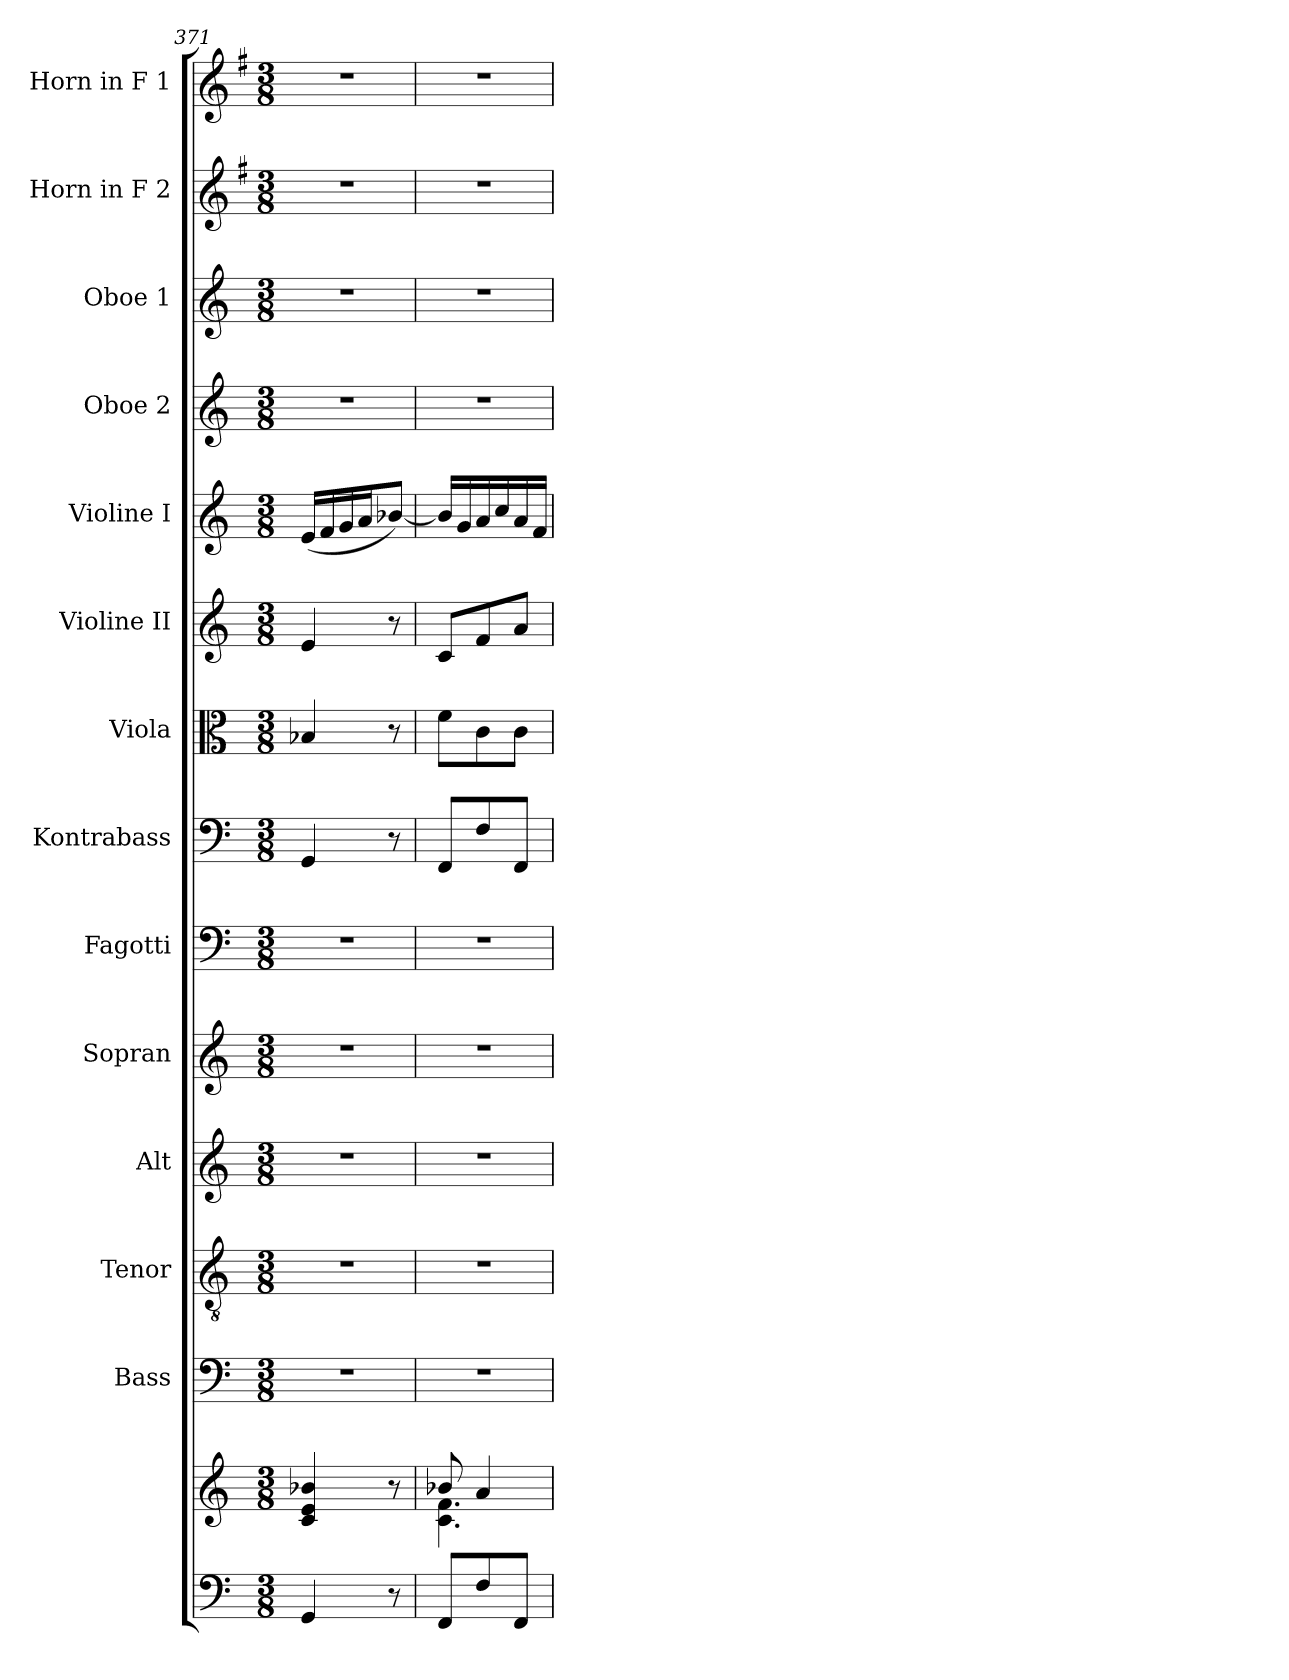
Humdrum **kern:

**kern	**kern	**kern	**kern	**kern	**kern	**kern	**kern	**kern	**kern	**kern	**kern	**kern	**kern	**kern
*part14	*part14	*part13	*part12	*part11	*part10	*part9	*part8	*part7	*part6	*part5	*part4	*part3	*part2	*part1
*staff15	*staff14	*staff13	*staff12	*staff11	*staff10	*staff9	*staff8	*staff7	*staff6	*staff5	*staff4	*staff3	*staff2	*staff1
*	*	*I"Bass	*I"Tenor	*I"Alt	*I"Sopran	*I"Fagotti	*I"Kontrabass	*I"Viola	*I"Violine II	*I"Violine I	*I"Oboe 2	*I"Oboe 1	*I"Horn in F 2	*I"Horn in F 1
*	*	*I'B.	*I'T.	*I'A.	*I'S.	*I'Fg.	*I'Kb.	*I'Vla.	*I'Vl. II	*I'Vl. I	*I'Ob. 2	*I'Ob. 1	*	*
*clefF4	*clefG2	*clefF4	*clefGv2	*clefG2	*clefG2	*clefF4	*clefF4	*clefC3	*clefG2	*clefG2	*clefG2	*clefG2	*clefG2	*clefG2
*	*	*	*	*	*	*	*ITrd7c12	*	*	*	*	*	*ITrd4c7	*ITrd4c7
*k[]	*k[]	*k[]	*k[]	*k[]	*k[]	*k[]	*k[]	*k[]	*k[]	*k[]	*k[]	*k[]	*k[]	*k[]
*C:	*C:	*C:	*C:	*C:	*C:	*C:	*C:	*C:	*C:	*C:	*C:	*C:	*C:	*C:
*M3/8	*M3/8	*M3/8	*M3/8	*M3/8	*M3/8	*M3/8	*M3/8	*M3/8	*M3/8	*M3/8	*M3/8	*M3/8	*M3/8	*M3/8
=371	=371	=371	=371	=371	=371	=371	=371	=371	=371	=371	=371	=371	=371	=371
4GG/	4c/ 4e/ 4b-X/	4.r	4.r	4.r	4.r	4.r	4GGG/	4B-X/	4e/	(<16e/LL	4.r	4.r	4.r	4.r
.	.	.	.	.	.	.	.	.	.	16f/	.	.	.	.
.	.	.	.	.	.	.	.	.	.	16g/	.	.	.	.
.	.	.	.	.	.	.	.	.	.	16a/J	.	.	.	.
8r	8r	.	.	.	.	.	8r	8r	8r	[8b-X/J)	.	.	.	.
=372	=372	=372	=372	=372	=372	=372	=372	=372	=372	=372	=372	=372	=372	=372
*	*^	*	*	*	*	*	*	*	*	*	*	*	*	*
8FF/L	8b-X/	4.c\ 4.f\	4.r	4.r	4.r	4.r	4.r	8FFF/L	8f\L	8c/L	16b-/LL]	4.r	4.r	4.r	4.r
.	.	.	.	.	.	.	.	.	.	.	16g/	.	.	.	.
8F/	4a/	.	.	.	.	.	.	8FF/	8c\	8f/	16a/	.	.	.	.
.	.	.	.	.	.	.	.	.	.	.	16cc/	.	.	.	.
8FF/J	.	.	.	.	.	.	.	8FFF/J	8c\J	8a/J	16a/	.	.	.	.
.	.	.	.	.	.	.	.	.	.	.	16f/JJ	.	.	.	.
*	*v	*v	*	*	*	*	*	*	*	*	*	*	*	*	*
=	=	=	=	=	=	=	=	=	=	=	=	=	=	=
*-	*-	*-	*-	*-	*-	*-	*-	*-	*-	*-	*-	*-	*-	*-
